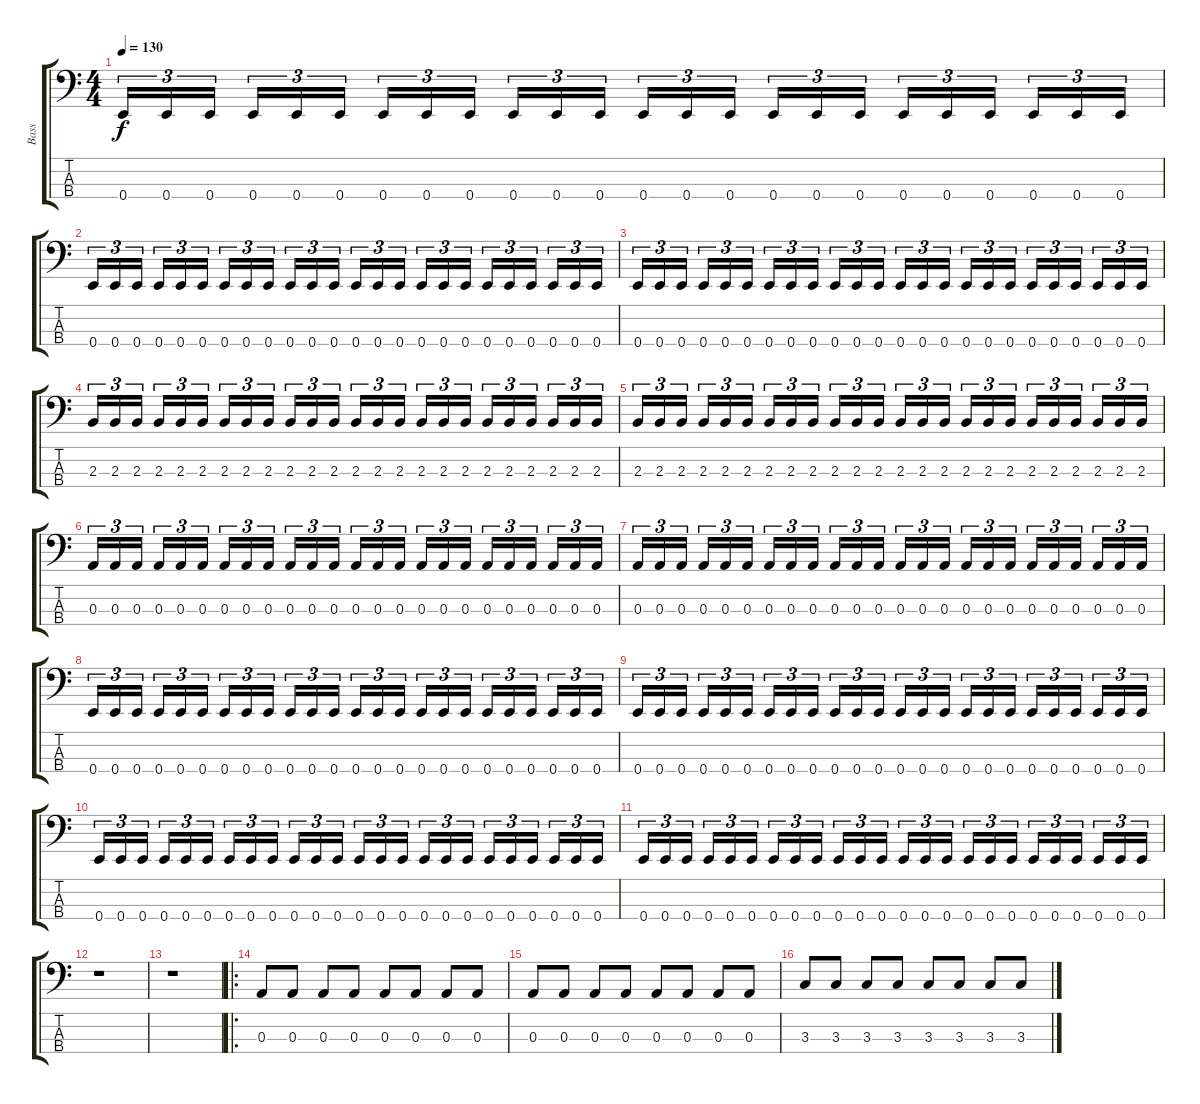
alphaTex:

\track ("Bass" "Bass") {instrument electricbasspick}
\staff {score tabs}
\tuning (G2 D2 A1 E1) {hide}
\ts (4 4)
\tempo 130
\clef f4
\ks c
0.4.16{tu (3 2) dy f} 0.4.16{tu (3 2)} 0.4.16{tu (3 2)} 0.4.16{tu (3 2)} 0.4.16{tu (3 2)} 0.4.16{tu (3 2)} 0.4.16{tu (3 2)} 0.4.16{tu (3 2)} 0.4.16{tu (3 2)} 0.4.16{tu (3 2)} 0.4.16{tu (3 2)} 0.4.16{tu (3 2)} 0.4.16{tu (3 2)} 0.4.16{tu (3 2)} 0.4.16{tu (3 2)} 0.4.16{tu (3 2)} 0.4.16{tu (3 2)} 0.4.16{tu (3 2)} 0.4.16{tu (3 2)} 0.4.16{tu (3 2)} 0.4.16{tu (3 2)} 0.4.16{tu (3 2)} 0.4.16{tu (3 2)} 0.4.16{tu (3 2)} |
0.4.16{tu (3 2)} 0.4.16{tu (3 2)} 0.4.16{tu (3 2)} 0.4.16{tu (3 2)} 0.4.16{tu (3 2)} 0.4.16{tu (3 2)} 0.4.16{tu (3 2)} 0.4.16{tu (3 2)} 0.4.16{tu (3 2)} 0.4.16{tu (3 2)} 0.4.16{tu (3 2)} 0.4.16{tu (3 2)} 0.4.16{tu (3 2)} 0.4.16{tu (3 2)} 0.4.16{tu (3 2)} 0.4.16{tu (3 2)} 0.4.16{tu (3 2)} 0.4.16{tu (3 2)} 0.4.16{tu (3 2)} 0.4.16{tu (3 2)} 0.4.16{tu (3 2)} 0.4.16{tu (3 2)} 0.4.16{tu (3 2)} 0.4.16{tu (3 2)} |
0.4.16{tu (3 2)} 0.4.16{tu (3 2)} 0.4.16{tu (3 2)} 0.4.16{tu (3 2)} 0.4.16{tu (3 2)} 0.4.16{tu (3 2)} 0.4.16{tu (3 2)} 0.4.16{tu (3 2)} 0.4.16{tu (3 2)} 0.4.16{tu (3 2)} 0.4.16{tu (3 2)} 0.4.16{tu (3 2)} 0.4.16{tu (3 2)} 0.4.16{tu (3 2)} 0.4.16{tu (3 2)} 0.4.16{tu (3 2)} 0.4.16{tu (3 2)} 0.4.16{tu (3 2)} 0.4.16{tu (3 2)} 0.4.16{tu (3 2)} 0.4.16{tu (3 2)} 0.4.16{tu (3 2)} 0.4.16{tu (3 2)} 0.4.16{tu (3 2)} |
2.3.16{tu (3 2)} 2.3.16{tu (3 2)} 2.3.16{tu (3 2)} 2.3.16{tu (3 2)} 2.3.16{tu (3 2)} 2.3.16{tu (3 2)} 2.3.16{tu (3 2)} 2.3.16{tu (3 2)} 2.3.16{tu (3 2)} 2.3.16{tu (3 2)} 2.3.16{tu (3 2)} 2.3.16{tu (3 2)} 2.3.16{tu (3 2)} 2.3.16{tu (3 2)} 2.3.16{tu (3 2)} 2.3.16{tu (3 2)} 2.3.16{tu (3 2)} 2.3.16{tu (3 2)} 2.3.16{tu (3 2)} 2.3.16{tu (3 2)} 2.3.16{tu (3 2)} 2.3.16{tu (3 2)} 2.3.16{tu (3 2)} 2.3.16{tu (3 2)} |
2.3.16{tu (3 2)} 2.3.16{tu (3 2)} 2.3.16{tu (3 2)} 2.3.16{tu (3 2)} 2.3.16{tu (3 2)} 2.3.16{tu (3 2)} 2.3.16{tu (3 2)} 2.3.16{tu (3 2)} 2.3.16{tu (3 2)} 2.3.16{tu (3 2)} 2.3.16{tu (3 2)} 2.3.16{tu (3 2)} 2.3.16{tu (3 2)} 2.3.16{tu (3 2)} 2.3.16{tu (3 2)} 2.3.16{tu (3 2)} 2.3.16{tu (3 2)} 2.3.16{tu (3 2)} 2.3.16{tu (3 2)} 2.3.16{tu (3 2)} 2.3.16{tu (3 2)} 2.3.16{tu (3 2)} 2.3.16{tu (3 2)} 2.3.16{tu (3 2)} |
0.3.16{tu (3 2)} 0.3.16{tu (3 2)} 0.3.16{tu (3 2)} 0.3.16{tu (3 2)} 0.3.16{tu (3 2)} 0.3.16{tu (3 2)} 0.3.16{tu (3 2)} 0.3.16{tu (3 2)} 0.3.16{tu (3 2)} 0.3.16{tu (3 2)} 0.3.16{tu (3 2)} 0.3.16{tu (3 2)} 0.3.16{tu (3 2)} 0.3.16{tu (3 2)} 0.3.16{tu (3 2)} 0.3.16{tu (3 2)} 0.3.16{tu (3 2)} 0.3.16{tu (3 2)} 0.3.16{tu (3 2)} 0.3.16{tu (3 2)} 0.3.16{tu (3 2)} 0.3.16{tu (3 2)} 0.3.16{tu (3 2)} 0.3.16{tu (3 2)} |
0.3.16{tu (3 2)} 0.3.16{tu (3 2)} 0.3.16{tu (3 2)} 0.3.16{tu (3 2)} 0.3.16{tu (3 2)} 0.3.16{tu (3 2)} 0.3.16{tu (3 2)} 0.3.16{tu (3 2)} 0.3.16{tu (3 2)} 0.3.16{tu (3 2)} 0.3.16{tu (3 2)} 0.3.16{tu (3 2)} 0.3.16{tu (3 2)} 0.3.16{tu (3 2)} 0.3.16{tu (3 2)} 0.3.16{tu (3 2)} 0.3.16{tu (3 2)} 0.3.16{tu (3 2)} 0.3.16{tu (3 2)} 0.3.16{tu (3 2)} 0.3.16{tu (3 2)} 0.3.16{tu (3 2)} 0.3.16{tu (3 2)} 0.3.16{tu (3 2)} |
0.4.16{tu (3 2)} 0.4.16{tu (3 2)} 0.4.16{tu (3 2)} 0.4.16{tu (3 2)} 0.4.16{tu (3 2)} 0.4.16{tu (3 2)} 0.4.16{tu (3 2)} 0.4.16{tu (3 2)} 0.4.16{tu (3 2)} 0.4.16{tu (3 2)} 0.4.16{tu (3 2)} 0.4.16{tu (3 2)} 0.4.16{tu (3 2)} 0.4.16{tu (3 2)} 0.4.16{tu (3 2)} 0.4.16{tu (3 2)} 0.4.16{tu (3 2)} 0.4.16{tu (3 2)} 0.4.16{tu (3 2)} 0.4.16{tu (3 2)} 0.4.16{tu (3 2)} 0.4.16{tu (3 2)} 0.4.16{tu (3 2)} 0.4.16{tu (3 2)} |
0.4.16{tu (3 2)} 0.4.16{tu (3 2)} 0.4.16{tu (3 2)} 0.4.16{tu (3 2)} 0.4.16{tu (3 2)} 0.4.16{tu (3 2)} 0.4.16{tu (3 2)} 0.4.16{tu (3 2)} 0.4.16{tu (3 2)} 0.4.16{tu (3 2)} 0.4.16{tu (3 2)} 0.4.16{tu (3 2)} 0.4.16{tu (3 2)} 0.4.16{tu (3 2)} 0.4.16{tu (3 2)} 0.4.16{tu (3 2)} 0.4.16{tu (3 2)} 0.4.16{tu (3 2)} 0.4.16{tu (3 2)} 0.4.16{tu (3 2)} 0.4.16{tu (3 2)} 0.4.16{tu (3 2)} 0.4.16{tu (3 2)} 0.4.16{tu (3 2)} |
0.4.16{tu (3 2)} 0.4.16{tu (3 2)} 0.4.16{tu (3 2)} 0.4.16{tu (3 2)} 0.4.16{tu (3 2)} 0.4.16{tu (3 2)} 0.4.16{tu (3 2)} 0.4.16{tu (3 2)} 0.4.16{tu (3 2)} 0.4.16{tu (3 2)} 0.4.16{tu (3 2)} 0.4.16{tu (3 2)} 0.4.16{tu (3 2)} 0.4.16{tu (3 2)} 0.4.16{tu (3 2)} 0.4.16{tu (3 2)} 0.4.16{tu (3 2)} 0.4.16{tu (3 2)} 0.4.16{tu (3 2)} 0.4.16{tu (3 2)} 0.4.16{tu (3 2)} 0.4.16{tu (3 2)} 0.4.16{tu (3 2)} 0.4.16{tu (3 2)} |
0.4.16{tu (3 2)} 0.4.16{tu (3 2)} 0.4.16{tu (3 2)} 0.4.16{tu (3 2)} 0.4.16{tu (3 2)} 0.4.16{tu (3 2)} 0.4.16{tu (3 2)} 0.4.16{tu (3 2)} 0.4.16{tu (3 2)} 0.4.16{tu (3 2)} 0.4.16{tu (3 2)} 0.4.16{tu (3 2)} 0.4.16{tu (3 2)} 0.4.16{tu (3 2)} 0.4.16{tu (3 2)} 0.4.16{tu (3 2)} 0.4.16{tu (3 2)} 0.4.16{tu (3 2)} 0.4.16{tu (3 2)} 0.4.16{tu (3 2)} 0.4.16{tu (3 2)} 0.4.16{tu (3 2)} 0.4.16{tu (3 2)} 0.4.16{tu (3 2)} |
r.1 |
r.1 |
\ro
0.3.8 0.3.8 0.3.8 0.3.8 0.3.8 0.3.8 0.3.8 0.3.8 |
0.3.8 0.3.8 0.3.8 0.3.8 0.3.8 0.3.8 0.3.8 0.3.8 |
3.3.8 3.3.8 3.3.8 3.3.8 3.3.8 3.3.8 3.3.8 3.3.8
